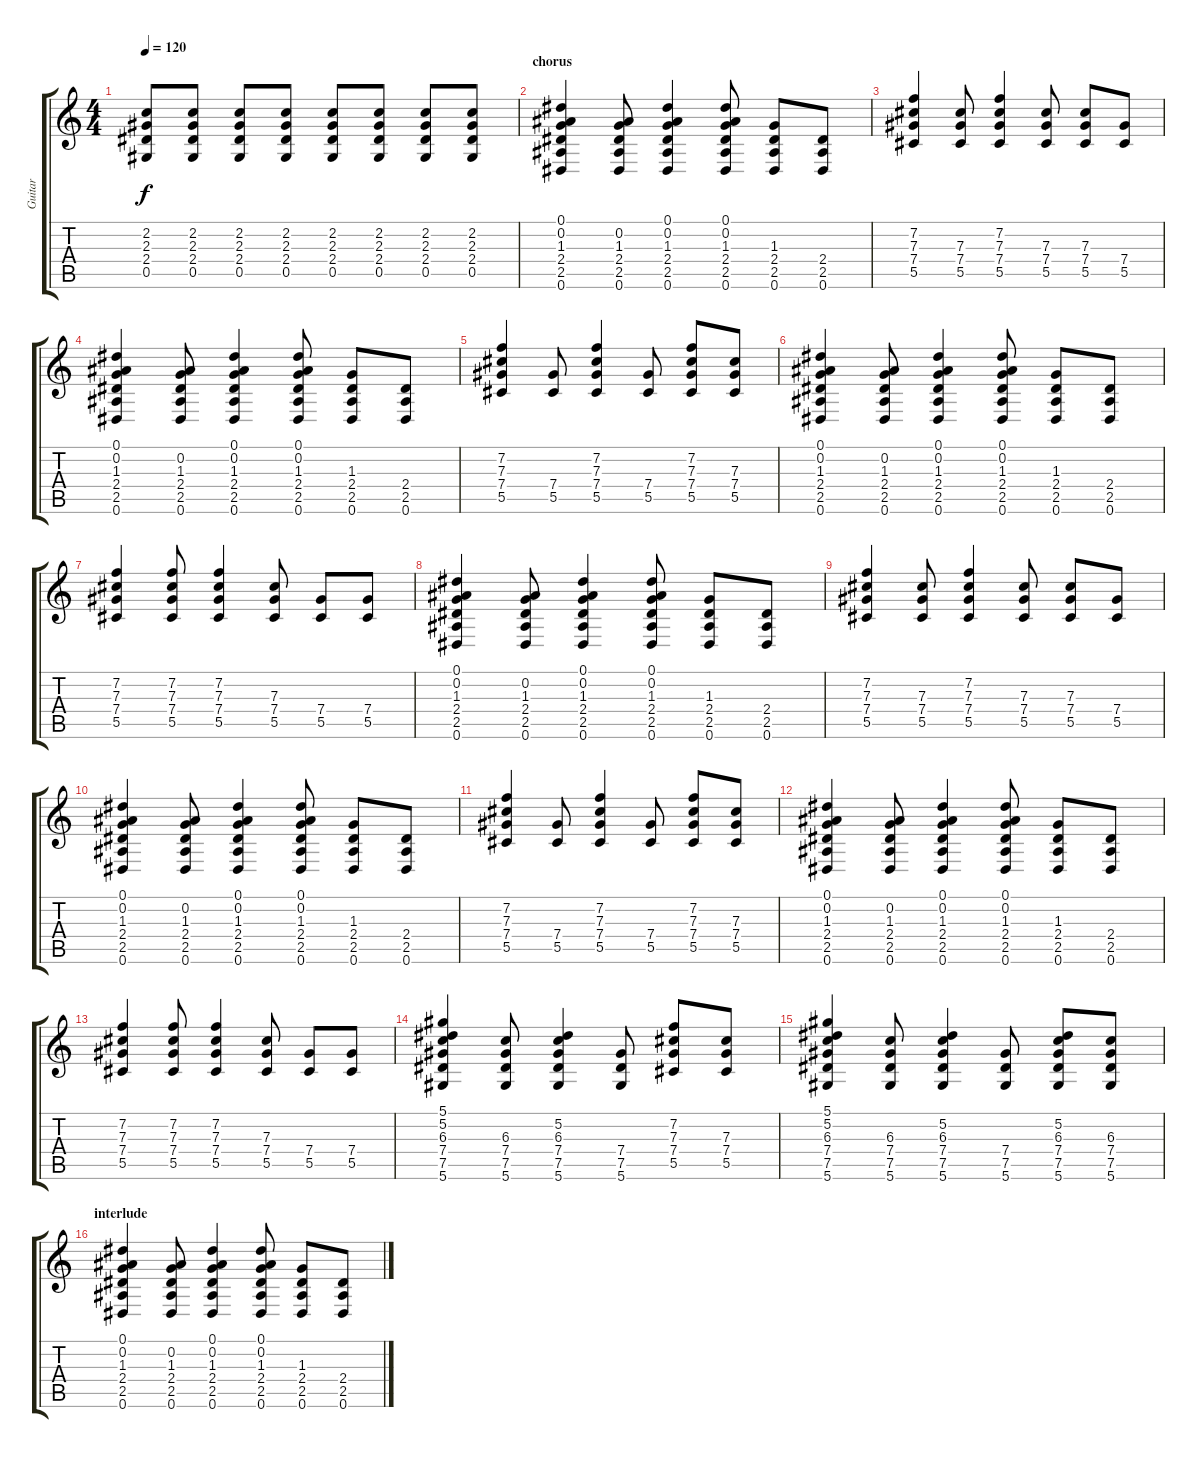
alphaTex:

\track ("Guitar" "Guitar") {instrument acousticguitarsteel}
\staff {score tabs}
\tuning (Eb4 Bb3 Gb3 Db3 Ab2 Eb2) {hide}
\ts (4 4)
\tempo 120
\clef g2
\ks c
(2.2 2.3 2.4 0.5).8{dy f} (2.2 2.3 2.4 0.5).8 (2.2 2.3 2.4 0.5).8 (2.2 2.3 2.4 0.5).8 (2.2 2.3 2.4 0.5).8 (2.2 2.3 2.4 0.5).8 (2.2 2.3 2.4 0.5).8 (2.2 2.3 2.4 0.5).8 |
\section ("" "chorus")
(0.1 0.2 1.3 2.4 2.5 0.6).4 (0.2 1.3 2.4 2.5 0.6).8 (0.1 0.2 1.3 2.4 2.5 0.6).4 (0.1 0.2 1.3 2.4 2.5 0.6).8 (1.3 2.4 2.5 0.6).8 (2.4 2.5 0.6).8 |
(7.2 7.3 7.4 5.5).4 (7.3 7.4 5.5).8 (7.2 7.3 7.4 5.5).4 (7.3 7.4 5.5).8 (7.3 7.4 5.5).8 (7.4 5.5).8 |
(0.1 0.2 1.3 2.4 2.5 0.6).4 (0.2 1.3 2.4 2.5 0.6).8 (0.1 0.2 1.3 2.4 2.5 0.6).4 (0.1 0.2 1.3 2.4 2.5 0.6).8 (1.3 2.4 2.5 0.6).8 (2.4 2.5 0.6).8 |
(7.2 7.3 7.4 5.5).4 (7.4 5.5).8 (7.2 7.3 7.4 5.5).4 (7.4 5.5).8 (7.2 7.3 7.4 5.5).8 (7.3 7.4 5.5).8 |
(0.1 0.2 1.3 2.4 2.5 0.6).4 (0.2 1.3 2.4 2.5 0.6).8 (0.1 0.2 1.3 2.4 2.5 0.6).4 (0.1 0.2 1.3 2.4 2.5 0.6).8 (1.3 2.4 2.5 0.6).8 (2.4 2.5 0.6).8 |
(7.2 7.3 7.4 5.5).4 (7.2 7.3 7.4 5.5).8 (7.2 7.3 7.4 5.5).4 (7.3 7.4 5.5).8 (7.4 5.5).8 (7.4 5.5).8 |
(0.1 0.2 1.3 2.4 2.5 0.6).4 (0.2 1.3 2.4 2.5 0.6).8 (0.1 0.2 1.3 2.4 2.5 0.6).4 (0.1 0.2 1.3 2.4 2.5 0.6).8 (1.3 2.4 2.5 0.6).8 (2.4 2.5 0.6).8 |
(7.2 7.3 7.4 5.5).4 (7.3 7.4 5.5).8 (7.2 7.3 7.4 5.5).4 (7.3 7.4 5.5).8 (7.3 7.4 5.5).8 (7.4 5.5).8 |
(0.1 0.2 1.3 2.4 2.5 0.6).4 (0.2 1.3 2.4 2.5 0.6).8 (0.1 0.2 1.3 2.4 2.5 0.6).4 (0.1 0.2 1.3 2.4 2.5 0.6).8 (1.3 2.4 2.5 0.6).8 (2.4 2.5 0.6).8 |
(7.2 7.3 7.4 5.5).4 (7.4 5.5).8 (7.2 7.3 7.4 5.5).4 (7.4 5.5).8 (7.2 7.3 7.4 5.5).8 (7.3 7.4 5.5).8 |
(0.1 0.2 1.3 2.4 2.5 0.6).4 (0.2 1.3 2.4 2.5 0.6).8 (0.1 0.2 1.3 2.4 2.5 0.6).4 (0.1 0.2 1.3 2.4 2.5 0.6).8 (1.3 2.4 2.5 0.6).8 (2.4 2.5 0.6).8 |
(7.2 7.3 7.4 5.5).4 (7.2 7.3 7.4 5.5).8 (7.2 7.3 7.4 5.5).4 (7.3 7.4 5.5).8 (7.4 5.5).8 (7.4 5.5).8 |
(5.1 5.2 6.3 7.4 7.5 5.6).4 (6.3 7.4 7.5 5.6).8 (5.2 6.3 7.4 7.5 5.6).4 (7.4 7.5 5.6).8 (7.2 7.3 7.4 5.5).8 (7.3 7.4 5.5).8 |
(5.1 5.2 6.3 7.4 7.5 5.6).4 (6.3 7.4 7.5 5.6).8 (5.2 6.3 7.4 7.5 5.6).4 (7.4 7.5 5.6).8 (5.2 6.3 7.4 7.5 5.6).8 (6.3 7.4 7.5 5.6).8 |
\section ("" "interlude")
(0.1 0.2 1.3 2.4 2.5 0.6).4 (0.2 1.3 2.4 2.5 0.6).8 (0.1 0.2 1.3 2.4 2.5 0.6).4 (0.1 0.2 1.3 2.4 2.5 0.6).8 (1.3 2.4 2.5 0.6).8 (2.4 2.5 0.6).8
